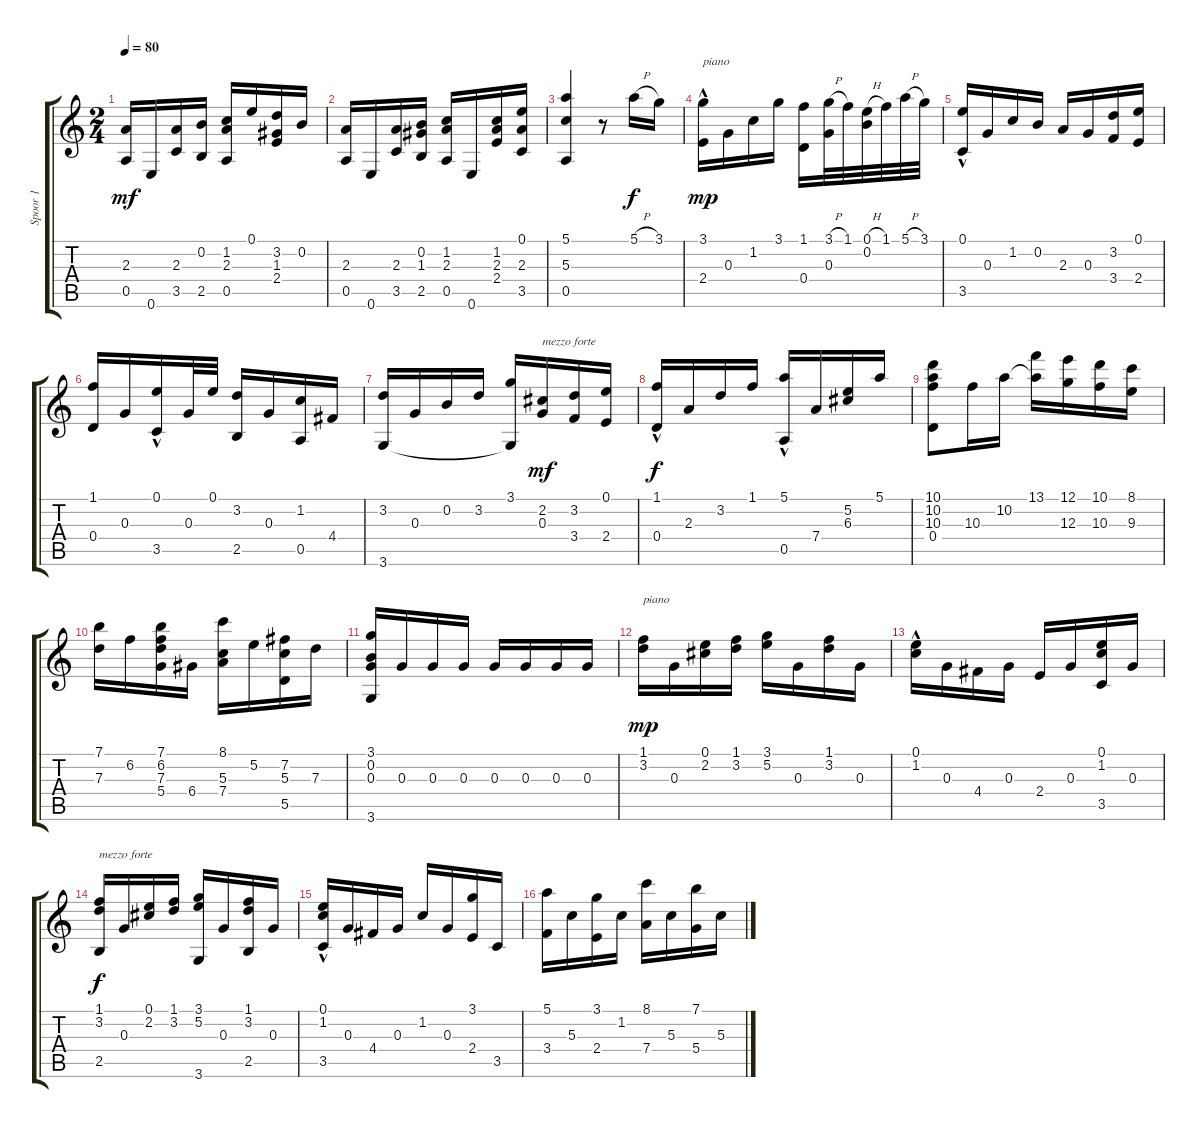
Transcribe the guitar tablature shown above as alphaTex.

\track ("Spoor 1" "Spoor 1") {instrument acousticguitarnylon}
\staff {score tabs}
\tuning (E4 B3 G3 D3 A2 E2) {hide}
\ts (2 4)
\tempo 80
\clef g2
\ks aminor
(2.3 0.5).16{dy mf} 0.6.16 (2.3 3.5).16 (0.2 2.5).16 (1.2 2.3 0.5).16 0.1.16 (3.2 1.3 2.4).16 0.2.16 |
(2.3 0.5).16 0.6.16 (2.3 3.5).16 (0.2 1.3 2.5).16 (1.2 2.3 0.5).16 0.6.16 (1.2 2.3 2.4).16 (0.1 2.3 3.5).16 |
(5.1 5.3 0.5).4 r.8 5.1{h}.16{dy f} 3.1.16 |
(3.1{hac} 2.4).16{txt "piano" dy mp} 0.3.16 1.2.16 3.1.16 (1.1 0.4).16 (3.1{h} 0.3).32 1.1.32 (0.1{h} 0.2).32 1.1.32 5.1{h}.32 3.1.32 |
(0.1{hac} 3.5).16 0.3.16 1.2.16 0.2.16 2.3.16 0.3.16 (3.2 3.4).16 (0.1 2.4).16 |
(1.1 0.4).16 0.3.16 (0.1{hac} 3.5).16 0.3.32 0.1.32 (3.2 2.5).16 0.3.16 (1.2 0.5).16 4.4.16 |
(3.2 3.6).16 0.3.16 0.2.16 3.2.16 (3.1 3.6{t}).16 (2.2 0.3).16{txt "mezzo forte" dy mf} (3.2 3.4).16 (0.1 2.4).16 |
(1.1{hac} 0.4).16{dy f} 2.3.16 3.2.16 1.1.16 (5.1{hac} 0.5).16 7.4.16 (5.2 6.3).16 5.1.16 |
(10.1 10.2 10.3 0.4).8 10.3.16 10.2.16 (13.1 10.2{t}).16 (12.1 12.3).16 (10.1 10.3).16 (8.1 9.3).16 |
(7.1 7.3).16 6.2.16 (7.1 6.2 7.3 5.4).16 6.4.16 (8.1 5.3 7.4).16 5.2.16 (7.2 5.3 5.5).16 7.3.16 |
(3.1 0.2 0.3 3.6).16 0.3.16 0.3.16 0.3.16 0.3.16 0.3.16 0.3.16 0.3.16 |
(1.1 3.2).16{txt "piano" dy mp} 0.3.16 (0.1 2.2).16 (1.1 3.2).16 (3.1 5.2).16 0.3.16 (1.1 3.2).16 0.3.16 |
(0.1{hac} 1.2).16 0.3.16 4.4.16 0.3.16 2.4.16 0.3.16 (0.1 1.2 3.5).16 0.3.16 |
(1.1 3.2 2.5).16{txt "mezzo forte" dy f} 0.3.16 (0.1 2.2).16 (1.1 3.2).16 (3.1 5.2 3.6).16 0.3.16 (1.1 3.2 2.5).16 0.3.16 |
(0.1{hac} 1.2 3.5).16 0.3.16 4.4.16 0.3.16 1.2.16 0.3.16 (3.1 2.4).16 3.5.16 |
(5.1 3.4).16 5.3.16 (3.1 2.4).16 1.2.16 (8.1 7.4).16 5.3.16 (7.1 5.4).16 5.3.16
